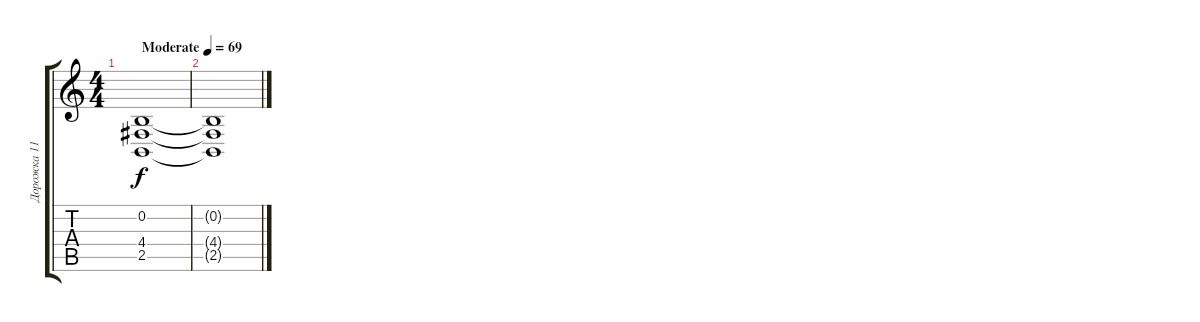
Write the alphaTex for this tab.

\track ("Дорожка 11" "Дорожка 11") {instrument lead1square}
\staff {score tabs}
\tuning (E4 B3 G3 D3 A2 E2) {hide}
\ts (4 4)
\tempo (69 "Moderate")
\clef g2
\ks c
(0.2 4.4 2.5).1{dy f instrument lead1square} |
(0.2{t} 4.4{t} 2.5{t}).1
